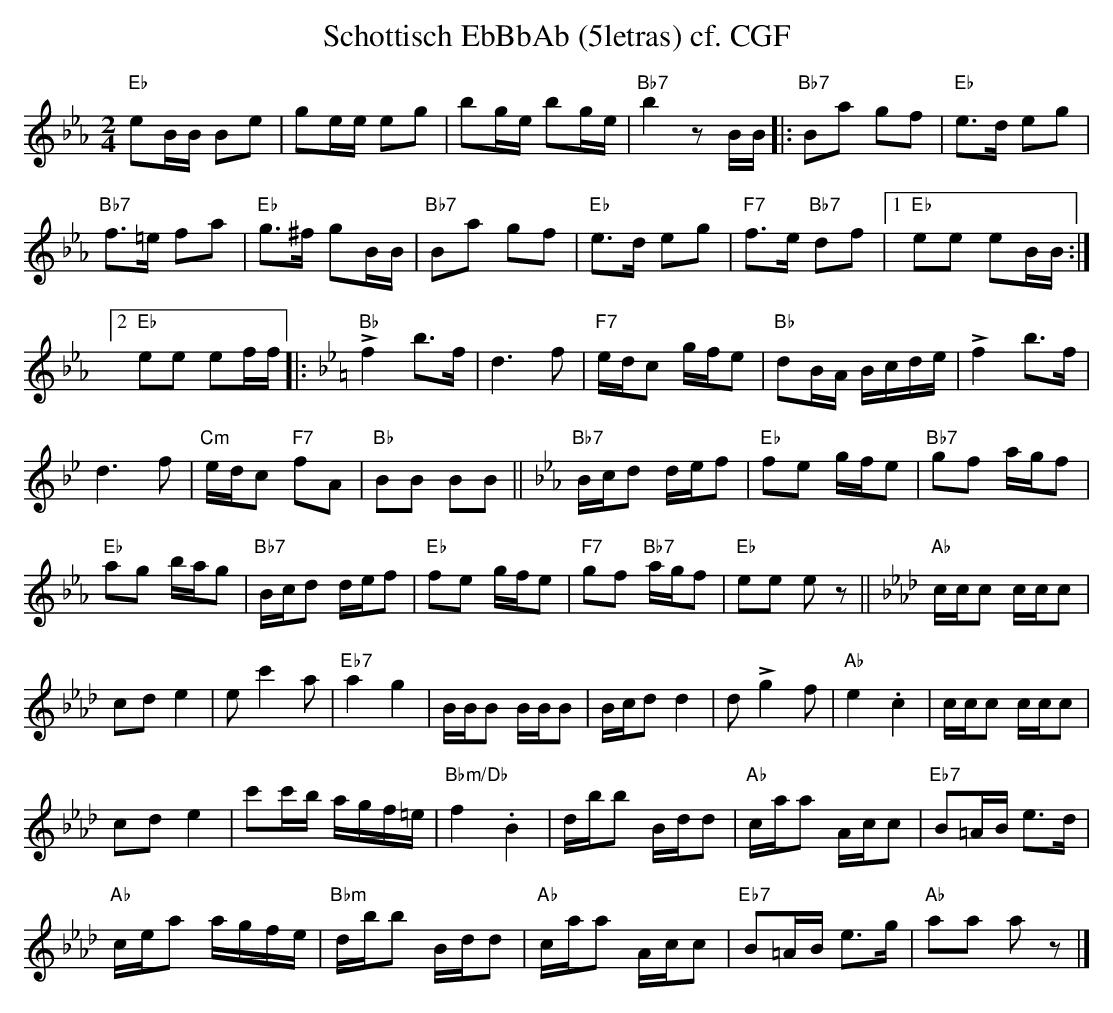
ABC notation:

X:1
T:Schottisch EbBbAb (5letras) cf. CGF
M:2/4
L:1/16
K:Ebmaj%%MIDI gchordon
"Eb"e2BB B2e2 | g2ee e2g2 | b2ge b2ge | "Bb7"b4z2BB |: "Bb7"B2a2 g2f2 | "Eb"e3d e2g2 |
"Bb7"f3=e f2a2 | "Eb"g3^f g2BB | "Bb7"B2a2 g2f2 | "Eb"e3d e2g2 | "F7"f3e "Bb7"d2f2 |1 "Eb"e2e2 e2BB :|2
"Eb"e2e2 e2ff |: [K:Bbmaj] "Bb"!>!f4 b3f | d6f2 | "F7"edc2 gfe2 | "Bb"d2BA Bcde | !>!f4 b3f |
d6f2 | "Cm"edc2 "F7"f2A2 | "Bb"B2B2 B2B2 || [K:Ebmaj] "Bb7"Bcd2 def2 | "Eb"f2e2 gfe2 | "Bb7"g2f2 agf2 |
"Eb"a2g2 bag2 | "Bb7"Bcd2 def2 | "Eb"f2e2 gfe2 | "F7"g2f2 "Bb7"agf2 | "Eb"e2e2 e2z2 || [K:Abmaj] "Ab"ccc2 ccc2 |
c2d2e4 | e2c'4a2 | "Eb7"a4g4 | BBB2 BBB2 | Bcd2 d4 | d2 !>!g4 f2 | "Ab"e4 .c4 | ccc2 ccc2 |
c2d2e4 | c'2c'b agf=e | "Bbm/Db"f4 .B4 | dbb2 Bdd2 | "Ab"caa2 Acc2 |"Eb7" B2=AB e3d |
"Ab"cea2 agfe | "Bbm"dbb2 Bdd2 | "Ab"caa2 Acc2 | "Eb7"B2=AB e3g | "Ab"a2a2 a2z2 |]
